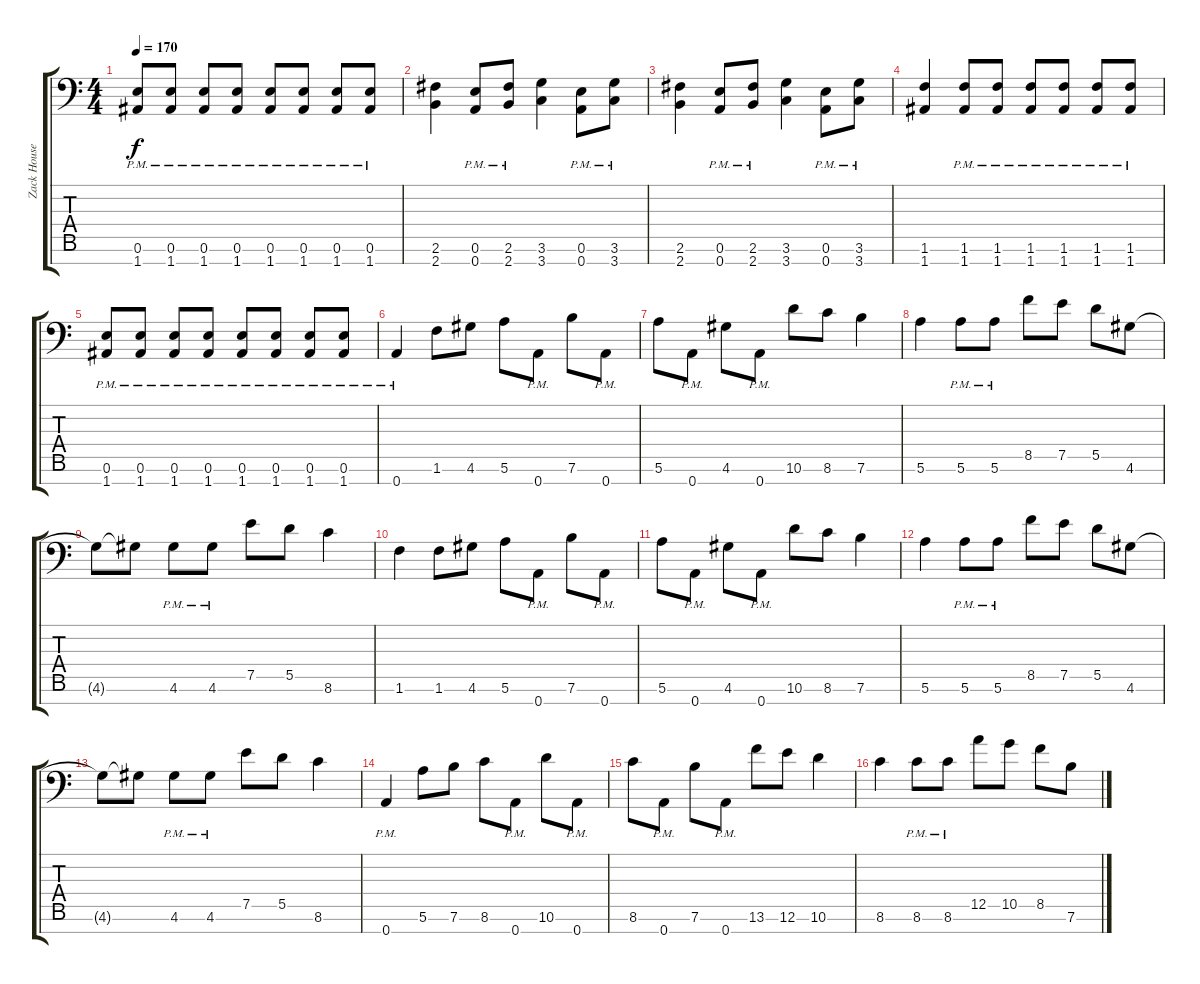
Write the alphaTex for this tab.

\track ("Zack Householder" "Zack House") {instrument distortionguitar}
\staff {score tabs}
\tuning (E4 B3 G3 D3 A2 E2 A1) {hide}
\ts (4 4)
\tempo 170
\clef f4
\ks c
(0.6{pm} 1.7{pm}).8{dy f} (0.6{pm} 1.7{pm}).8 (0.6{pm} 1.7{pm}).8 (0.6{pm} 1.7{pm}).8 (0.6{pm} 1.7{pm}).8 (0.6{pm} 1.7{pm}).8 (0.6{pm} 1.7{pm}).8 (0.6{pm} 1.7{pm}).8 |
(2.6 2.7).4 (0.6{pm} 0.7{pm}).8 (2.6{pm} 2.7{pm}).8 (3.6 3.7).4 (0.6{pm} 0.7{pm}).8 (3.6{pm} 3.7{pm}).8 |
(2.6 2.7).4 (0.6{pm} 0.7{pm}).8 (2.6{pm} 2.7{pm}).8 (3.6 3.7).4 (0.6{pm} 0.7{pm}).8 (3.6{pm} 3.7{pm}).8 |
(1.6 1.7).4 (1.6{pm} 1.7{pm}).8 (1.6{pm} 1.7{pm}).8 (1.6{pm} 1.7{pm}).8 (1.6{pm} 1.7{pm}).8 (1.6{pm} 1.7{pm}).8 (1.6{pm} 1.7{pm}).8 |
(0.6{pm} 1.7{pm}).8 (0.6{pm} 1.7{pm}).8 (0.6{pm} 1.7{pm}).8 (0.6{pm} 1.7{pm}).8 (0.6{pm} 1.7{pm}).8 (0.6{pm} 1.7{pm}).8 (0.6{pm} 1.7{pm}).8 (0.6{pm} 1.7{pm}).8 |
0.7{pm}.4 1.6.8 4.6.8 5.6.8 0.7{pm}.8 7.6.8 0.7{pm}.8 |
5.6.8 0.7{pm}.8 4.6.8 0.7{pm}.8 10.6.8 8.6.8 7.6.4 |
5.6.4 5.6{pm}.8 5.6{pm}.8 8.5.8 7.5.8 5.5.8 4.6.8 |
4.6{t}.8 4.6{t}.8 4.6{pm}.8 4.6{pm}.8 7.5.8 5.5.8 8.6.4 |
1.6.4 1.6.8 4.6.8 5.6.8 0.7{pm}.8 7.6.8 0.7{pm}.8 |
5.6.8 0.7{pm}.8 4.6.8 0.7{pm}.8 10.6.8 8.6.8 7.6.4 |
5.6.4 5.6{pm}.8 5.6{pm}.8 8.5.8 7.5.8 5.5.8 4.6.8 |
4.6{t}.8 4.6{t}.8 4.6{pm}.8 4.6{pm}.8 7.5.8 5.5.8 8.6.4 |
0.7{pm}.4 5.6.8 7.6.8 8.6.8 0.7{pm}.8 10.6.8 0.7{pm}.8 |
8.6.8 0.7{pm}.8 7.6.8 0.7{pm}.8 13.6.8 12.6.8 10.6.4 |
8.6.4 8.6{pm}.8 8.6{pm}.8 12.5.8 10.5.8 8.5.8 7.6.8
